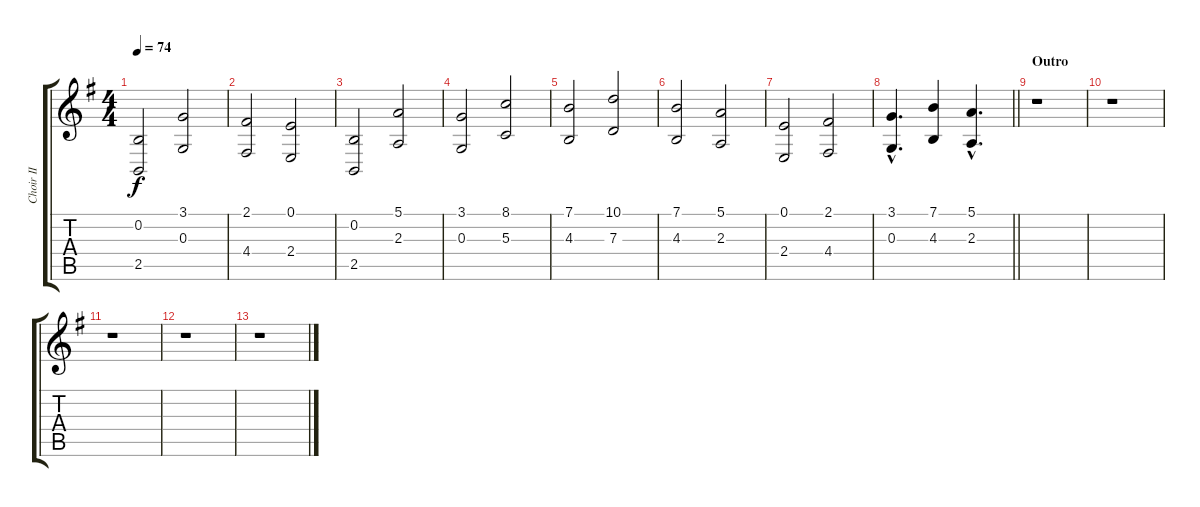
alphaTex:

\track ("Choir II" "Choir II") {instrument choiraahs}
\staff {score tabs}
\tuning (E4 B3 G3 D3 A2 E2) {hide}
\ts (4 4)
\tempo 74
\clef g2
\ks eminor
(0.2 2.5).2{dy f} (3.1 0.3).2 |
(2.1 4.4).2 (0.1 2.4).2 |
(0.2 2.5).2 (5.1 2.3).2 |
(3.1 0.3).2 (8.1 5.3).2 |
(7.1 4.3).2 (10.1 7.3).2 |
(7.1 4.3).2 (5.1 2.3).2 |
(0.1 2.4).2 (2.1 4.4).2 |
\barLineRight lightlight
(3.1{hac} 0.3{hac}).4{d} (7.1 4.3).4 (5.1{hac} 2.3{hac}).4{d} |
\section ("" "Outro")
r.1 |
r.1 |
r.1 |
r.1 |
r.1
